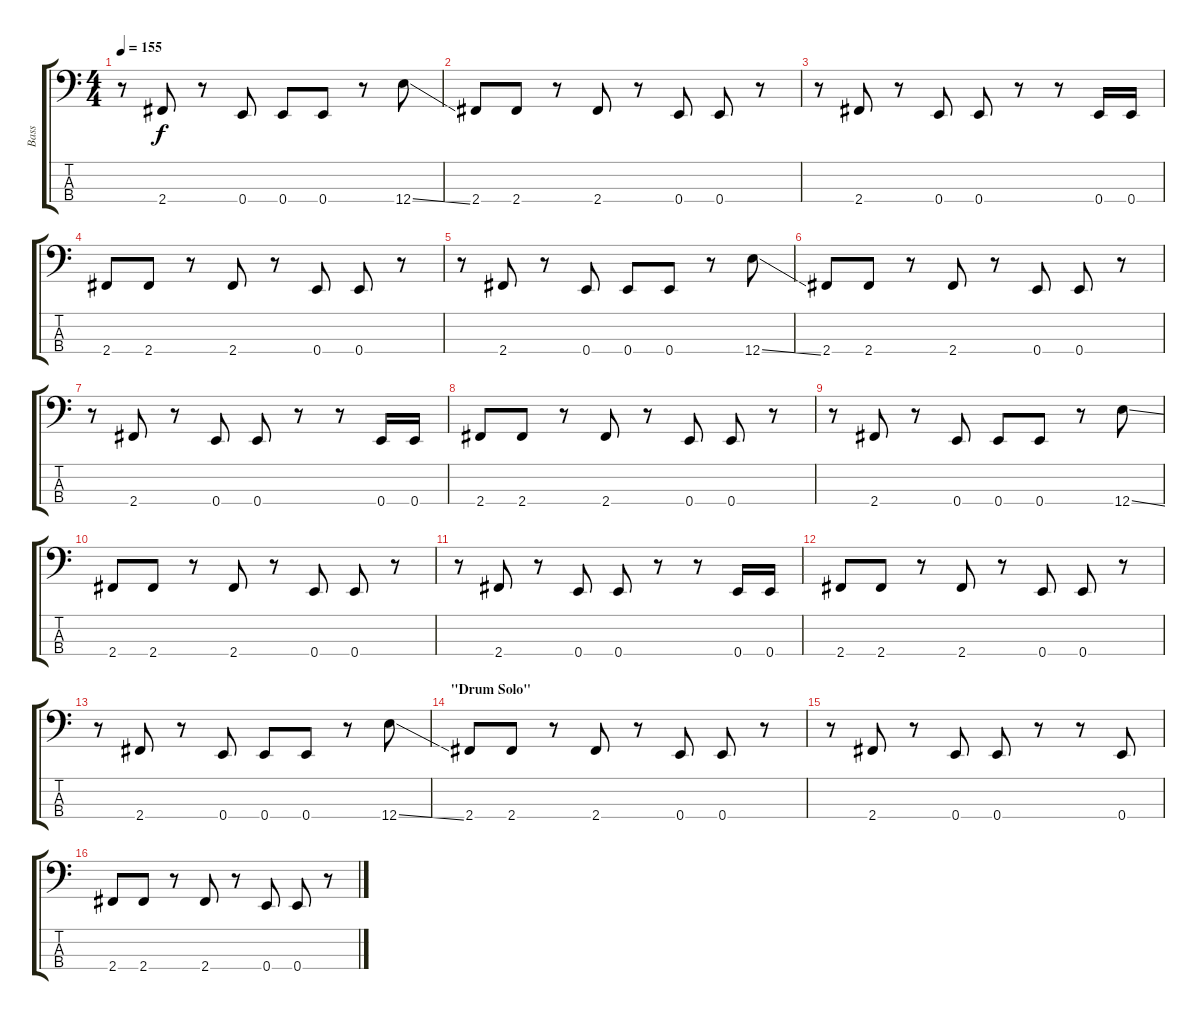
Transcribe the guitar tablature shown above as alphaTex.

\track ("Bass" "Bass") {instrument electricbasspick}
\staff {score tabs}
\tuning (G2 D2 A1 E1) {hide}
\ts (4 4)
\tempo 155
\clef f4
\ks c
r.8{dy f} 2.4.8 r.8 0.4.8 0.4.8 0.4.8 r.8 12.4{ss}.8 |
2.4.8 2.4.8 r.8 2.4.8 r.8 0.4.8 0.4.8 r.8 |
r.8 2.4.8 r.8 0.4.8 0.4.8 r.8 r.8 0.4.16 0.4.16 |
2.4.8 2.4.8 r.8 2.4.8 r.8 0.4.8 0.4.8 r.8 |
r.8 2.4.8 r.8 0.4.8 0.4.8 0.4.8 r.8 12.4{ss}.8 |
2.4.8 2.4.8 r.8 2.4.8 r.8 0.4.8 0.4.8 r.8 |
r.8 2.4.8 r.8 0.4.8 0.4.8 r.8 r.8 0.4.16 0.4.16 |
2.4.8 2.4.8 r.8 2.4.8 r.8 0.4.8 0.4.8 r.8 |
r.8 2.4.8 r.8 0.4.8 0.4.8 0.4.8 r.8 12.4{ss}.8 |
2.4.8 2.4.8 r.8 2.4.8 r.8 0.4.8 0.4.8 r.8 |
r.8 2.4.8 r.8 0.4.8 0.4.8 r.8 r.8 0.4.16 0.4.16 |
2.4.8 2.4.8 r.8 2.4.8 r.8 0.4.8 0.4.8 r.8 |
r.8 2.4.8 r.8 0.4.8 0.4.8 0.4.8 r.8 12.4{ss}.8 |
\section ("" "\"Drum Solo\"")
2.4.8 2.4.8 r.8 2.4.8 r.8 0.4.8 0.4.8 r.8 |
r.8 2.4.8 r.8 0.4.8 0.4.8 r.8 r.8 0.4.8 |
2.4.8 2.4.8 r.8 2.4.8 r.8 0.4.8 0.4.8 r.8
